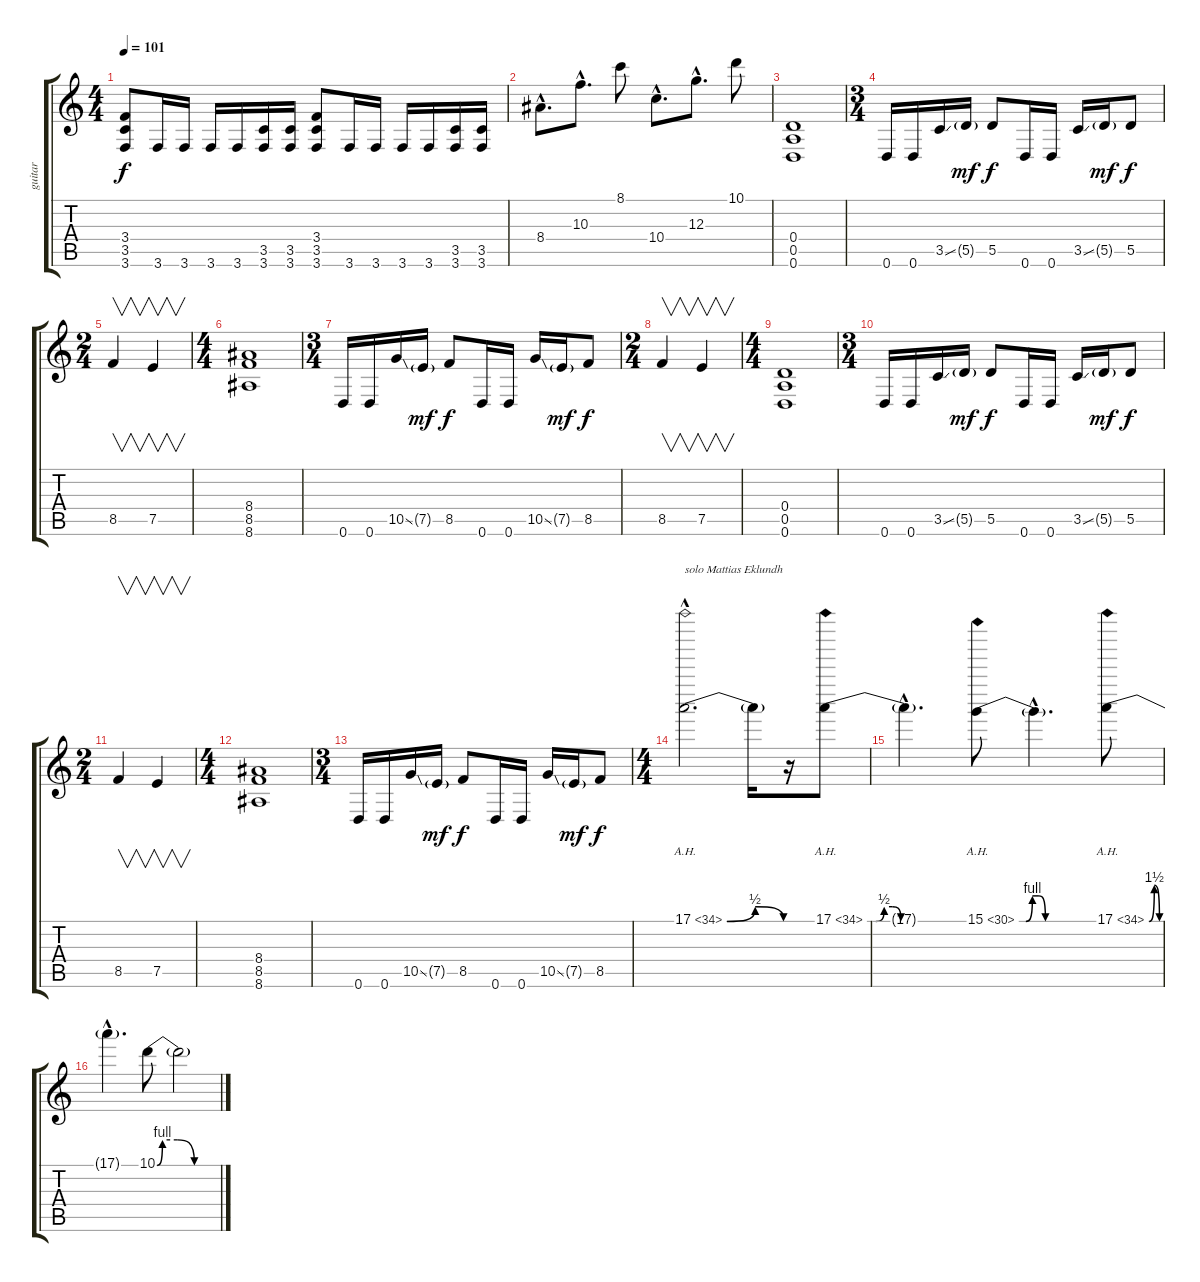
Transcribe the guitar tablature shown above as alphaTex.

\track ("guitar" "guitar") {instrument distortionguitar}
\staff {score tabs}
\tuning (E4 B3 G3 D3 A2 D2) {hide}
\ts (4 4)
\tempo 101
\clef g2
\ks c
(3.4 3.5 3.6).8{dy f} 3.6.16 3.6.16 3.6.16 3.6.16 (3.5 3.6).16 (3.5 3.6).16 (3.4 3.5 3.6).8 3.6.16 3.6.16 3.6.16 3.6.16 (3.5 3.6).16 (3.5 3.6).16 |
8.4{hac}.8{d} 10.3{hac}.8{d} 8.1.8 10.4{hac}.8{d} 12.3{hac}.8{d} 10.1.8 |
(0.4 0.5 0.6).1 |
\ts (3 4)
0.6.16 0.6.16 3.5{ss}.16 5.5{g}.16{dy mf} 5.5.8{dy f} 0.6.16 0.6.16 3.5{ss}.16 5.5{g}.16{dy mf} 5.5.8{dy f} |
\ts (2 4)
8.5.4{v} 7.5.4{v} |
\ts (4 4)
(8.4 8.5 8.6).1 |
\ts (3 4)
0.6.16 0.6.16 10.5{ss}.16 7.5{g}.16{dy mf} 8.5.8{dy f} 0.6.16 0.6.16 10.5{ss}.16 7.5{g}.16{dy mf} 8.5.8{dy f} |
\ts (2 4)
8.5.4{v} 7.5.4{v} |
\ts (4 4)
(0.4 0.5 0.6).1 |
\ts (3 4)
0.6.16 0.6.16 3.5{ss}.16 5.5{g}.16{dy mf} 5.5.8{dy f} 0.6.16 0.6.16 3.5{ss}.16 5.5{g}.16{dy mf} 5.5.8{dy f} |
\ts (2 4)
8.5.4{v} 7.5.4{v} |
\ts (4 4)
(8.4 8.5 8.6).1 |
\ts (3 4)
0.6.16 0.6.16 10.5{ss}.16 7.5{g}.16{dy mf} 8.5.8{dy f} 0.6.16 0.6.16 10.5{ss}.16 7.5{g}.16{dy mf} 8.5.8{dy f} |
\ts (4 4)
17.1{be (bendrelease 0 0 10 2 45 2 60 0) ah 17 hac}.2{d txt "solo Mattias Eklundh" balance 8} 17.1{t}.16 r.16 17.1{be (custom 0 0 5 0 10 2 15 2 20 0 60 0) ah 17}.8 |
17.1{hac t}.4{d} 15.1{be (custom 0 0 5 0 10 4 15 4 20 0 60 0) ah 15}.8 15.1{hac t}.4{d} 17.1{be (bendrelease 0 0 10 6 45 6 60 0) ah 17}.8 |
17.1{hac t}.4{d} 10.1{be (custom 0 0 5 4 19 4 35 0 60 0)}.8{volume 16} 10.1{t}.2
